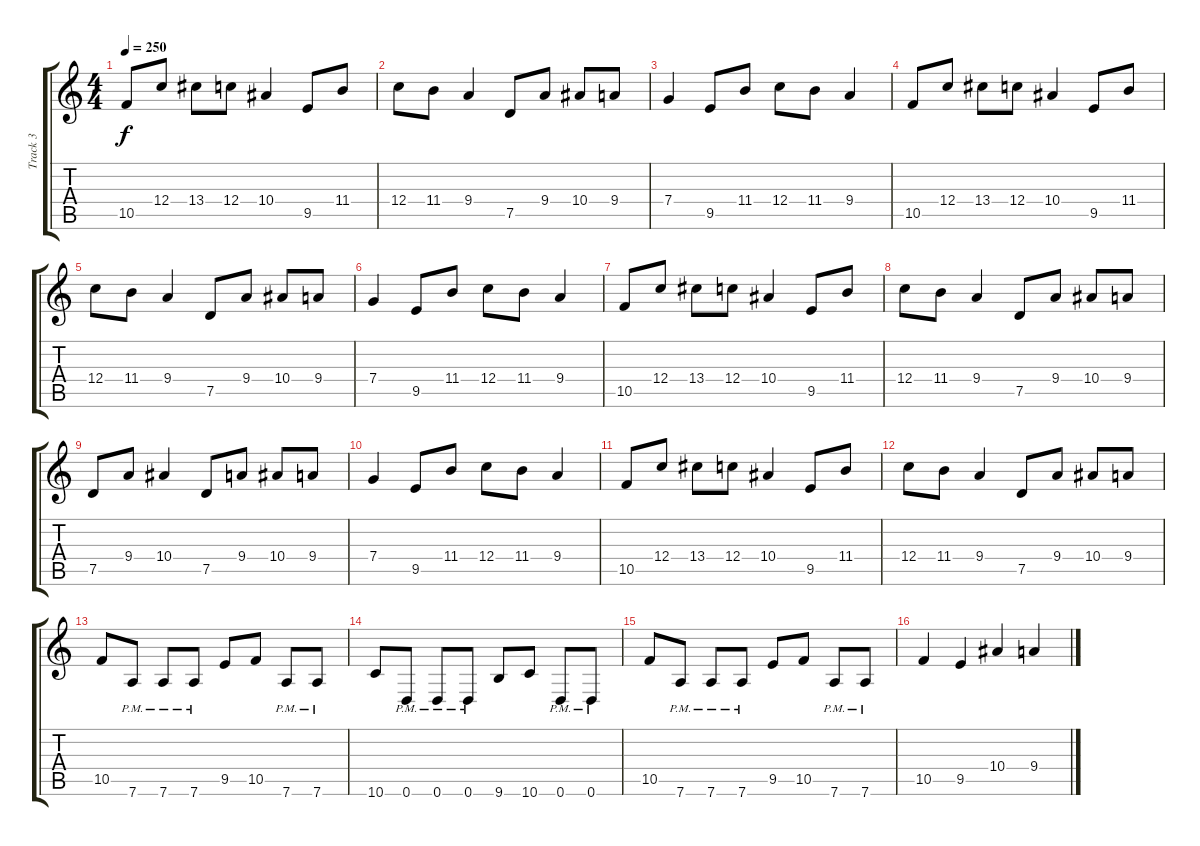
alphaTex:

\track ("Track 3" "Track 3") {instrument distortionguitar}
\staff {score tabs}
\tuning (D4 A3 F3 C3 G2 D2) {hide}
\ts (4 4)
\tempo 250
\clef g2
\ks c
10.5.8{dy f} 12.4.8 13.4.8 12.4.8 10.4.4 9.5.8 11.4.8 |
12.4.8 11.4.8 9.4.4 7.5.8 9.4.8 10.4.8 9.4.8 |
7.4.4 9.5.8 11.4.8 12.4.8 11.4.8 9.4.4 |
10.5.8 12.4.8 13.4.8 12.4.8 10.4.4 9.5.8 11.4.8 |
12.4.8 11.4.8 9.4.4 7.5.8 9.4.8 10.4.8 9.4.8 |
7.4.4 9.5.8 11.4.8 12.4.8 11.4.8 9.4.4 |
10.5.8 12.4.8 13.4.8 12.4.8 10.4.4 9.5.8 11.4.8 |
12.4.8 11.4.8 9.4.4 7.5.8 9.4.8 10.4.8 9.4.8 |
7.5.8 9.4.8 10.4.4 7.5.8 9.4.8 10.4.8 9.4.8 |
7.4.4 9.5.8 11.4.8 12.4.8 11.4.8 9.4.4 |
10.5.8 12.4.8 13.4.8 12.4.8 10.4.4 9.5.8 11.4.8 |
12.4.8 11.4.8 9.4.4 7.5.8 9.4.8 10.4.8 9.4.8 |
10.5.8 7.6{pm}.8 7.6{pm}.8 7.6{pm}.8 9.5.8 10.5.8 7.6{pm}.8 7.6{pm}.8 |
10.6.8 0.6{pm}.8 0.6{pm}.8 0.6{pm}.8 9.6.8 10.6.8 0.6{pm}.8 0.6{pm}.8 |
10.5.8 7.6{pm}.8 7.6{pm}.8 7.6{pm}.8 9.5.8 10.5.8 7.6{pm}.8 7.6{pm}.8 |
10.5.4 9.5.4 10.4.4 9.4.4
